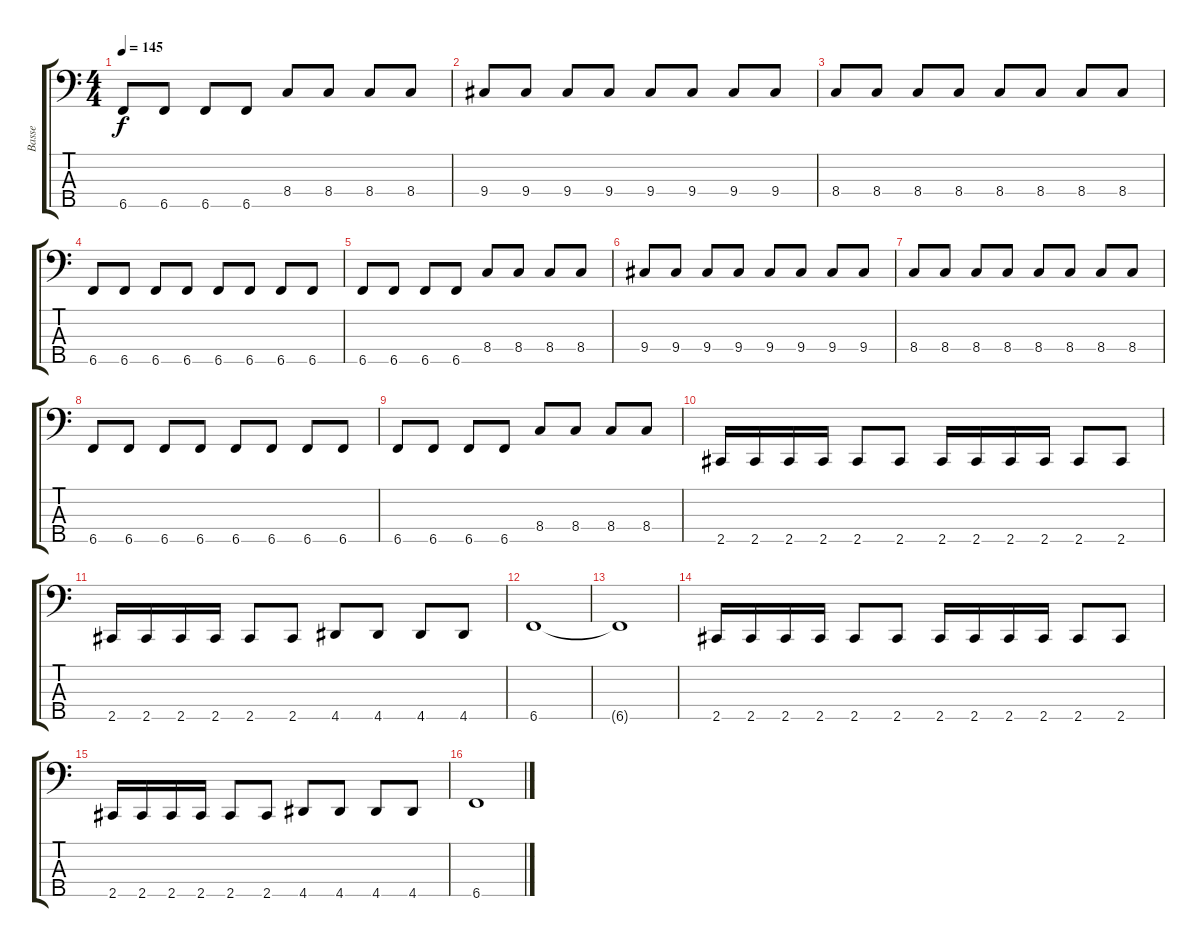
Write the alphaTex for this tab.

\track ("Basse" "Basse") {instrument electricbassfinger}
\staff {score tabs}
\tuning (G2 D2 A1 E1 B0) {hide}
\ts (4 4)
\tempo 145
\clef f4
\ks c
6.5.8{dy f} 6.5.8 6.5.8 6.5.8 8.4.8 8.4.8 8.4.8 8.4.8 |
9.4.8 9.4.8 9.4.8 9.4.8 9.4.8 9.4.8 9.4.8 9.4.8 |
8.4.8 8.4.8 8.4.8 8.4.8 8.4.8 8.4.8 8.4.8 8.4.8 |
6.5.8 6.5.8 6.5.8 6.5.8 6.5.8 6.5.8 6.5.8 6.5.8 |
6.5.8 6.5.8 6.5.8 6.5.8 8.4.8 8.4.8 8.4.8 8.4.8 |
9.4.8 9.4.8 9.4.8 9.4.8 9.4.8 9.4.8 9.4.8 9.4.8 |
8.4.8 8.4.8 8.4.8 8.4.8 8.4.8 8.4.8 8.4.8 8.4.8 |
6.5.8 6.5.8 6.5.8 6.5.8 6.5.8 6.5.8 6.5.8 6.5.8 |
6.5.8 6.5.8 6.5.8 6.5.8 8.4.8 8.4.8 8.4.8 8.4.8 |
\section ("" "")
2.5.16 2.5.16 2.5.16 2.5.16 2.5.8 2.5.8 2.5.16 2.5.16 2.5.16 2.5.16 2.5.8 2.5.8 |
2.5.16 2.5.16 2.5.16 2.5.16 2.5.8 2.5.8 4.5.8 4.5.8 4.5.8 4.5.8 |
6.5.1 |
6.5{t}.1 |
2.5.16 2.5.16 2.5.16 2.5.16 2.5.8 2.5.8 2.5.16 2.5.16 2.5.16 2.5.16 2.5.8 2.5.8 |
2.5.16 2.5.16 2.5.16 2.5.16 2.5.8 2.5.8 4.5.8 4.5.8 4.5.8 4.5.8 |
6.5.1
